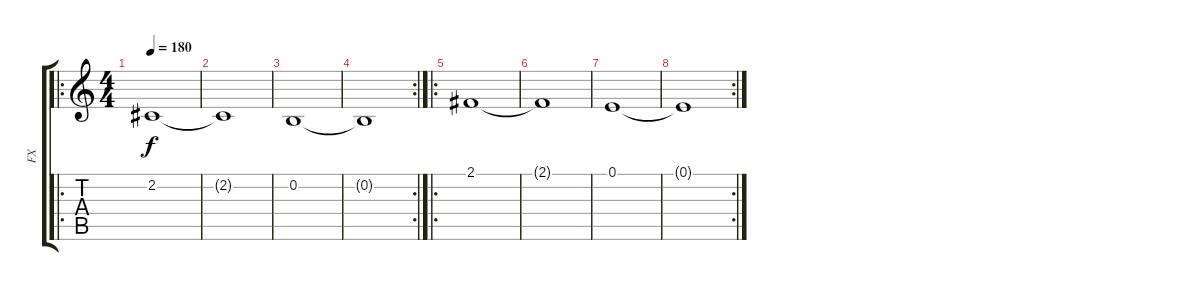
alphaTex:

\track ("FX" "FX") {instrument pad1newage}
\staff {score tabs}
\tuning (E4 B3 G3 D3 A2 E2) {hide}
\ro
\ts (4 4)
\tempo 180
\clef g2
\ks c
2.2.1{dy f} |
2.2{t}.1 |
0.2.1 |
\rc 2
0.2{t}.1 |
\ro
2.1.1 |
2.1{t}.1 |
0.1.1 |
\rc 2
0.1{t}.1
